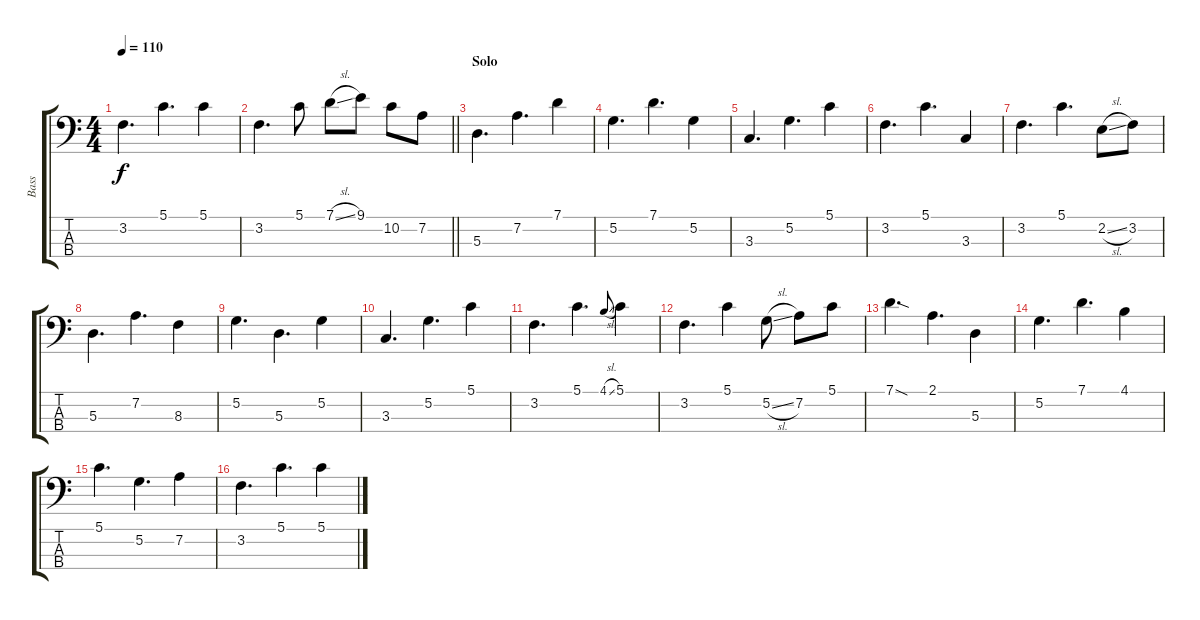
\track ("Bass" "Bass") {instrument electricbassfinger}
\staff {score tabs}
\tuning (G2 D2 A1 E1) {hide}
\ts (4 4)
\tempo 110
\clef f4
\ks c
3.2.4{d dy f} 5.1.4{d} 5.1.4 |
\barLineRight lightlight
3.2.4{d} 5.1.8 7.1{sl}.8 9.1.8 10.2.8 7.2.8 |
\section ("" "Solo")
5.3.4{d} 7.2.4{d} 7.1.4 |
5.2.4{d} 7.1.4{d} 5.2.4 |
3.3.4{d} 5.2.4{d} 5.1.4 |
3.2.4{d} 5.1.4{d} 3.3.4 |
3.2.4{d} 5.1.4{d} 2.2{sl}.8 3.2.8 |
5.3.4{d} 7.2.4{d} 8.3.4 |
5.2.4{d} 5.3.4{d} 5.2.4 |
3.3.4{d} 5.2.4{d} 5.1.4 |
3.2.4{d} 5.1.4{d} 4.1{sl}.8{gr onbeat} 5.1.4 |
3.2.4{d} 5.1.4 5.2{sl}.8 7.2.8 5.1.8 |
7.1{sod}.4{d} 2.1.4{d} 5.3.4 |
5.2.4{d} 7.1.4{d} 4.1.4 |
5.1.4{d} 5.2.4{d} 7.2.4 |
3.2.4{d} 5.1.4{d} 5.1.4
